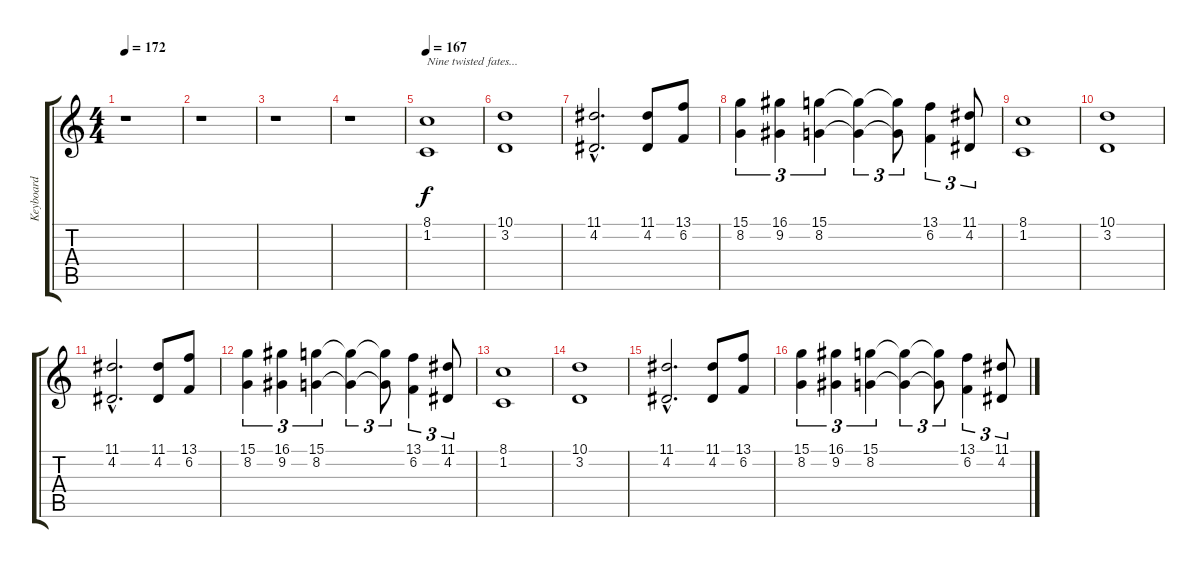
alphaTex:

\track ("Keyboard" "Keyboard") {instrument pad4choir}
\staff {score tabs}
\tuning (E4 B3 G3 D3 A2 E2) {hide}
\ts (4 4)
\tempo 172
\clef g2
\ks c
r.1{dy f} |
r.1 |
r.1 |
r.1 |
\tempo 167
(8.1 1.2).1{txt "Nine twisted fates..." instrument stringensemble1} |
(10.1 3.2).1 |
(11.1{hac} 4.2{hac}).2{d} (11.1 4.2).8 (13.1 6.2).8 |
(15.1 8.2).4{tu (3 2)} (16.1 9.2).4{tu (3 2)} (15.1 8.2).4{tu (3 2)} (15.1{t} 8.2{t}).4{tu (3 2)} (15.1{t} 8.2{t}).8{tu (3 2)} (13.1 6.2).4{tu (3 2)} (11.1 4.2).8{tu (3 2)} |
(8.1 1.2).1 |
(10.1 3.2).1 |
(11.1{hac} 4.2{hac}).2{d} (11.1 4.2).8 (13.1 6.2).8 |
(15.1 8.2).4{tu (3 2)} (16.1 9.2).4{tu (3 2)} (15.1 8.2).4{tu (3 2)} (15.1{t} 8.2{t}).4{tu (3 2)} (15.1{t} 8.2{t}).8{tu (3 2)} (13.1 6.2).4{tu (3 2)} (11.1 4.2).8{tu (3 2)} |
(8.1 1.2).1 |
(10.1 3.2).1 |
(11.1{hac} 4.2{hac}).2{d} (11.1 4.2).8 (13.1 6.2).8 |
(15.1 8.2).4{tu (3 2)} (16.1 9.2).4{tu (3 2)} (15.1 8.2).4{tu (3 2)} (15.1{t} 8.2{t}).4{tu (3 2)} (15.1{t} 8.2{t}).8{tu (3 2)} (13.1 6.2).4{tu (3 2)} (11.1 4.2).8{tu (3 2)}
